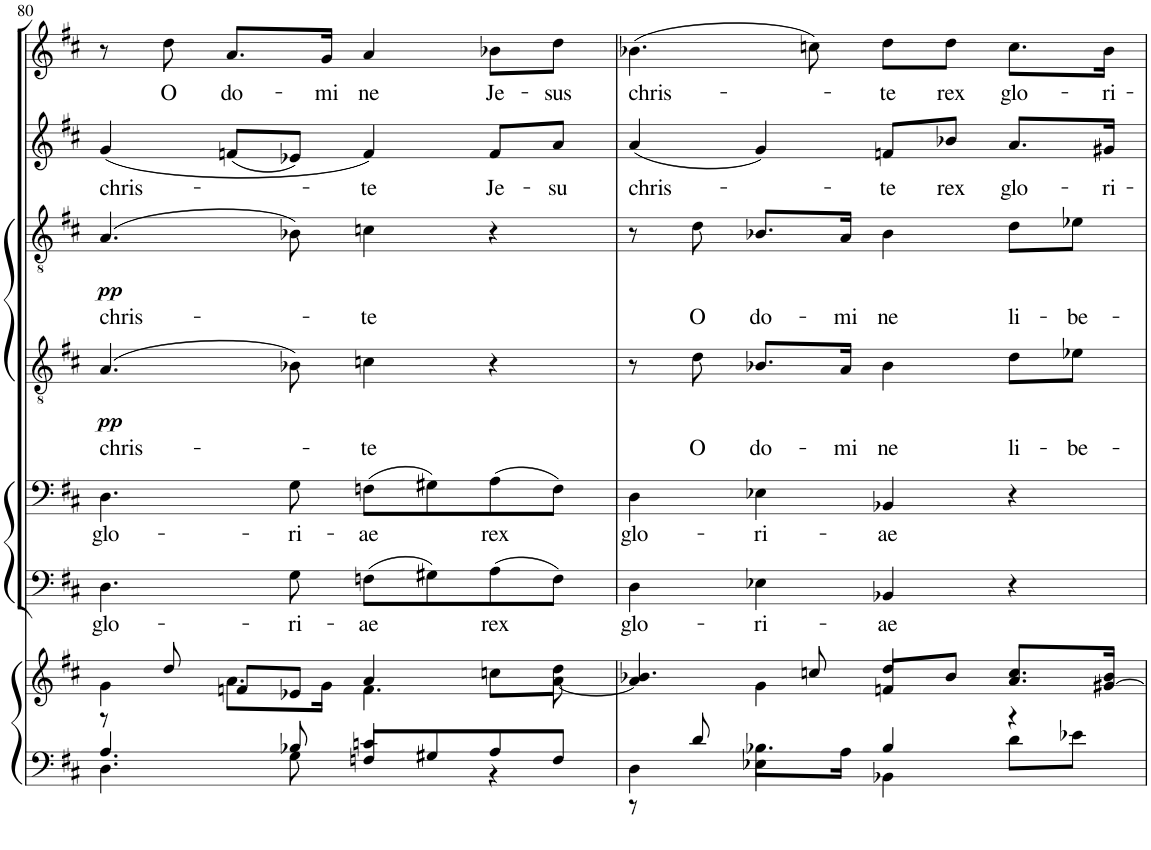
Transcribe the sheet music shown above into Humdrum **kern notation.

**kern	**kern	**kern	**text	**kern	**text	**kern	**text	**dynam	**kern	**text	**dynam	**kern	**text	**kern	**text
*part7	*part7	*part6	*part6	*part5	*part5	*part4	*part4	*part4	*part3	*part3	*part3	*part2	*part2	*part1	*part1
*staff8	*staff7	*staff6	*staff6	*staff5	*staff5	*staff4	*staff4	*staff4	*staff3	*staff3	*staff3	*staff2	*staff2	*staff1	*staff1
*I"PIANO	*	*I"BASSES II	*	*I"BASSES I	*	*I"TÉNORS II	*	*	*I"TÉNORS I	*	*	*I"ALTOS	*	*I"SOPRANOS	*
*I'Pno	*	*	*	*	*	*	*	*	*	*	*	*	*	*	*
!!LO:PB:g=z
*clefF4	*clefG2	*clefF4	*	*clefF4	*	*clefGv2	*	*	*clefGv2	*	*	*clefG2	*	*clefG2	*
*k[f#c#]	*k[f#c#]	*k[f#c#]	*	*k[f#c#]	*	*k[f#c#]	*	*	*k[f#c#]	*	*	*k[f#c#]	*	*k[f#c#]	*
*M4/4	*M4/4	*M4/4	*	*M4/4	*	*M4/4	*	*	*M4/4	*	*	*M4/4	*	*M4/4	*
*met(c)	*met(c)	*met(c)	*	*met(c)	*	*met(c)	*	*	*met(c)	*	*	*met(c)	*	*met(c)	*
=80	=80	=80	=80	=80	=80	=80	=80	=80	=80	=80	=80	=80	=80	=80	=80
*^	*^	*	*	*	*	*	*	*	*	*	*	*	*	*	*
!	!	!	!	!	!LO:LY:b	!	!LO:LY:b	!	!LO:LY:b	!LO:DY:b	!	!LO:LY:b	!LO:DY:b	!	!LO:LY:b	!	!
4.D\	4.A/	4g\	8r	4.D\	glo-	4.D\	glo-	(4.A/	chris-	pp	(4.A/	chris-	pp	(4g/	chris-	8r	.
!	!	!	!	!	!	!	!	!	!	!	!	!	!	!	!	!	!LO:LY:b
.	.	.	8dd/	.	.	.	.	.	.	.	.	.	.	.	.	8dd\	O
!	!	!	!	!	!	!	!	!	!	!	!	!	!	!	!	!	!LO:LY:b
.	.	8fn/L	8.a\L	.	.	.	.	.	.	.	.	.	.	(8fn/L	.	8.a/L	do-
!	!	!	!	!	!LO:LY:b	!	!LO:LY:b	!	!	!	!	!	!	!	!	!	!
8G\	8B-X/	8e-X/J	.	8G\	-ri-	8G\	-ri-	8B-X\)	.	.	8B-X\)	.	.	8e-X/J)	.	.	.
!	!	!	!	!	!	!	!	!	!	!	!	!	!	!	!	!	!LO:LY:b
.	.	.	16g\Jk	.	.	.	.	.	.	.	.	.	.	.	.	16g/Jk	-mi
!	!	!	!	!	!LO:LY:b	!	!LO:LY:b	!	!LO:LY:b	!	!	!LO:LY:b	!	!	!LO:LY:b	!	!LO:LY:b
8Fn/L	4cn/	4.f\	4a/	(8Fn\L	-ae	(8Fn\L	-ae	4cn\	-te	.	4cn\	-te	.	4f/)	-te	4a/	ne
8G#X/	.	.	.	8G#X\)	.	8G#X\)	.	.	.	.	.	.	.	.	.	.	.
!	!	!	!	!	!LO:LY:b	!	!LO:LY:b	!	!	!	!	!	!	!	!LO:LY:b	!	!LO:LY:b
8A/	4r	.	8ccn\L	(8A\	rex	(8A\	rex	4r	.	.	4r	.	.	8f/L	Je-	8b-X\L	Je-
!	!	!	!	!	!	!	!	!	!	!	!	!	!	!	!LO:LY:b	!	!LO:LY:b
8F/J	.	[8a\	8dd\J	8F\J)	.	8F\J)	.	.	.	.	.	.	.	8a/J	-su	8dd\J	-sus
=81	=81	=81	=81	=81	=81	=81	=81	=81	=81	=81	=81	=81	=81	=81	=81	=81	=81
!	!	!	!	!	!LO:LY:b	!	!LO:LY:b	!	!	!	!	!	!	!	!LO:LY:b	!	!LO:LY:b
4D\	8r	4a/]	4.b-X/	4D\	glo-	4D\	glo-	8r	.	.	8r	.	.	(4a/	chris-	(4.b-X\	chris-
!	!	!	!	!	!	!	!	!	!LO:LY:b	!	!	!LO:LY:b	!	!	!	!	!
.	8d/	.	.	.	.	.	.	8d\	O	.	8d\	O	.	.	.	.	.
!	!	!	!	!	!LO:LY:b	!	!LO:LY:b	!	!LO:LY:b	!	!	!LO:LY:b	!	!	!	!	!
4E-X\	8.B-X\L	4g\	.	4E-X\	-ri-	4E-X\	-ri-	8.B-X/L	do-	.	8.B-X/L	do-	.	4g/)	.	.	.
.	.	.	8ccn/	.	.	.	.	.	.	.	.	.	.	.	.	8ccn\)	.
!	!	!	!	!	!	!	!	!	!LO:LY:b	!	!	!LO:LY:b	!	!	!	!	!
.	16A\Jk	.	.	.	.	.	.	16A/Jk	-mi	.	16A/Jk	-mi	.	.	.	.	.
!	!	!	!	!	!LO:LY:b	!	!LO:LY:b	!	!LO:LY:b	!	!	!LO:LY:b	!	!	!LO:LY:b	!	!LO:LY:b
4BB-X\	4B-/	8fn/L	4dd/	4BB-X/	-ae	4BB-X/	-ae	4B-\	ne	.	4B-\	ne	.	8fn/L	-te	8dd\L	-te
!	!	!	!	!	!	!	!	!	!	!	!	!	!	!	!LO:LY:b	!	!LO:LY:b
.	.	8b-/J	.	.	.	.	.	.	.	.	.	.	.	8b-X/J	rex	8dd\J	rex
!	!	!	!	!	!	!	!	!	!LO:LY:b	!	!	!LO:LY:b	!	!	!LO:LY:b	!	!LO:LY:b
4r	8d\L	8.a/ 8.cc/L	4ryy	4r	.	4r	.	8d\L	li-	.	8d\L	li-	.	8.a/L	glo-	8.cc\L	glo-
!	!	!	!	!	!	!	!	!	!LO:LY:b	!	!	!LO:LY:b	!	!	!	!	!
.	8e-X\J	.	.	.	.	.	.	8e-X\J	-be-	.	8e-X\J	-be-	.	.	.	.	.
!	!	!	!	!	!	!	!	!	!	!	!	!	!	!	!LO:LY:b	!	!LO:LY:b
.	.	[16g#X/ 16b-/Jk	.	.	.	.	.	.	.	.	.	.	.	16g#X/Jk	-ri-	16b-\Jk	-ri-
*v	*v	*	*	*	*	*	*	*	*	*	*	*	*	*	*	*	*
*	*v	*v	*	*	*	*	*	*	*	*	*	*	*	*	*	*
=	=	=	=	=	=	=	=	=	=	=	=	=	=	=	=
*-	*-	*-	*-	*-	*-	*-	*-	*-	*-	*-	*-	*-	*-	*-	*-
